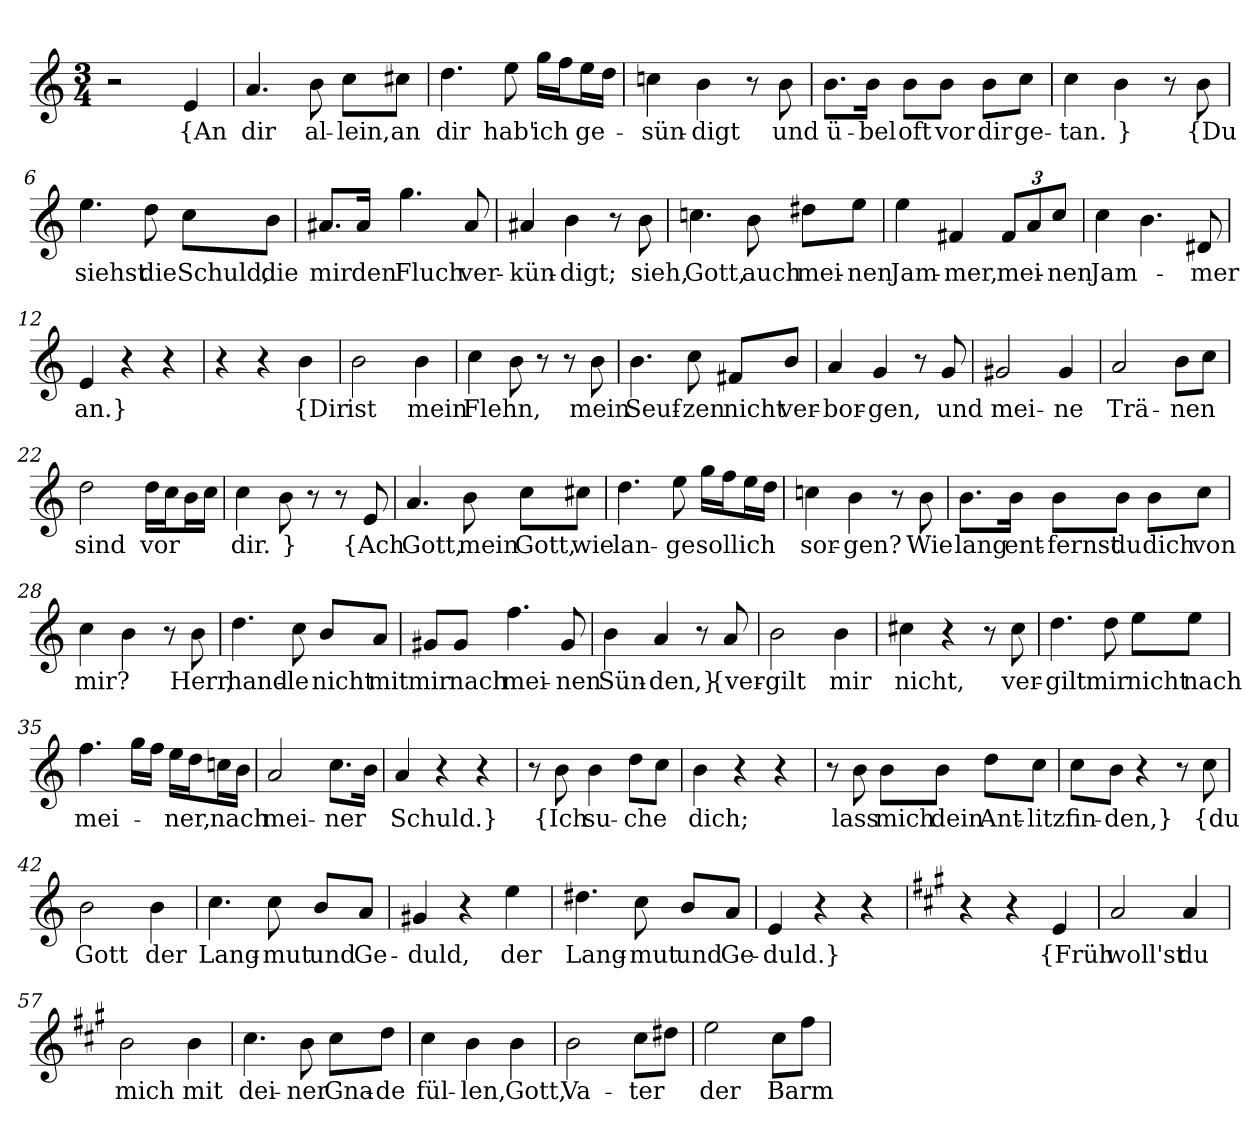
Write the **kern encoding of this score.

**kern	**text
*part1	*part1
*staff1	*staff1
*clefG2	*
*k[]	*
*M3/4	*
=	=
2r	.
4e	{An
=1	=1
4.a	dir
8b	al-
8cc\L	-lein,
8cc#X\J	an
=2	=2
4.dd	dir
8ee	hab'
16gg\LL	ich
16ff\J	.
16ee\L	ge-
16dd\JJ	.
=3	=3
4ccn	-sün-
4b	-digt
8r	.
8b	und
=4	=4
8.b\L	ü-
16b\Jk	-bel
8b\L	oft
8b\J	vor
8b\L	dir
8cc\J	ge-
=5	=5
4cc	-tan.
4b	}
8r	.
8b	{Du
=6	=6
4.ee	siehst
8dd	die
8cc\L	Schuld,
8b\J	die
=7	=7
8.a#X/L	mir
16a#/Jk	den
4.gg	Fluch
8a#	ver-
=8	=8
4a#X	-kün-
4b	-digt;
8r	.
8b	sieh,
=9	=9
4.ccn	Gott,
8b	auch
8dd#X\L	mei-
8ee\J	-nen
=10	=10
4ee	Jam-
4f#X	-mer,
12f#/L	mei-
12a/	.
12cc/J	-nen
=11	=11
4cc	Jam-
4.b	.
8d#X	-mer
=12	=12
4e	an.}
4r	.
4r	.
=15	=15
4r	.
4r	.
4b	{Dir
=16	=16
2b	ist
4b	mein
=17	=17
4cc	Flehn,
8b	.
8r	.
8r	.
8b	mein
=18	=18
4.b	Seuf-
8cc	-zen
8f#X/L	nicht
8b/J	ver-
=19	=19
4a	-bor-
4g	-gen,
8r	.
8g	und
=20	=20
2g#X	mei-
4g#	-ne
=21	=21
2a	Trä-
8b\L	-nen
8cc\J	.
=22	=22
2dd	sind
16dd\LL	vor
16cc\J	.
16b\L	.
16cc\JJ	.
=23	=23
4cc	dir.
8b	}
8r	.
8r	.
8e	{Ach
=24	=24
4.a	Gott,
8b	mein
8cc\L	Gott,
8cc#X\J	wie
=25	=25
4.dd	lan-
8ee	-ge
16gg\LL	soll
16ff\J	.
16ee\L	ich
16dd\JJ	.
=26	=26
4ccn	sor-
4b	-gen?
8r	.
8b	Wie
=27	=27
8.b\L	lang
16b\Jk	ent-
8b\L	-fernst
8b\J	du
8b\L	dich
8cc\J	von
=28	=28
4cc	mir?
4b	.
8r	.
8b	Herr,
=29	=29
4.dd	hand-
8cc	-le
8b/L	nicht
8a/J	mit
=30	=30
8g#X/L	mir
8g#/J	nach
4.ff	mei-
8g#	nen
=31	=31
4b	Sün-
4a	-den,}
8r	.
8a	{ver-
=32	=32
2b	-gilt
4b	mir
=33	=33
4cc#X	nicht,
4r	.
8r	.
8cc#	ver-
=34	=34
4.dd	-gilt
8dd	mir
8ee\L	nicht
8ee\J	nach
=35	=35
4.ff	mei-
16gg\LL	.
16ff\JJ	.
16ee\LL	-ner,
16dd\J	.
16ccn\L	nach
16b\JJ	.
=36	=36
2a	mei-
8.cc\L	-ner
16b\Jk	.
=37	=37
4a	Schuld.}
4r	.
4r	.
=38	=38
8r	.
8b	{Ich
4b	su-
8dd\L	-che
8cc\J	.
=39	=39
4b	dich;
4r	.
4r	.
=40	=40
8r	.
8b	lass
8b\L	mich
8b\J	dein
8dd\L	Ant-
8cc\J	-litz
=41	=41
8cc\L	fin-
8b\J	-den,}
4r	.
8r	.
8cc	{du
=42	=42
2b	Gott
4b	der
=43	=43
4.cc	Lang-
8cc	-mut
8b/L	und
8a/J	Ge-
=44	=44
4g#X	-duld,
4r	.
4ee	der
=45	=45
4.dd#X	Lang-
8cc	-mut
8b/L	und
8a/J	Ge-
=46	=46
4e	-duld.}
4r	.
4r	.
=55	=55
*k[f#c#g#]	*
4r	.
4r	.
4e	{Früh
=56	=56
2a	woll'st
4a	du
=57	=57
2b	mich
4b	mit
=58	=58
4.cc#	dei-
8b	-ner
8cc#\L	Gna-
8dd\J	-de
=59	=59
4cc#	fül-
4b	-len,
4b	Gott,
=60	=60
2b	Va-
8cc#\L	-ter
8dd#X\J	.
=61	=61
2ee	der
8cc#\L	Barm-
8ff#\J	.
=	=
*-	*-
